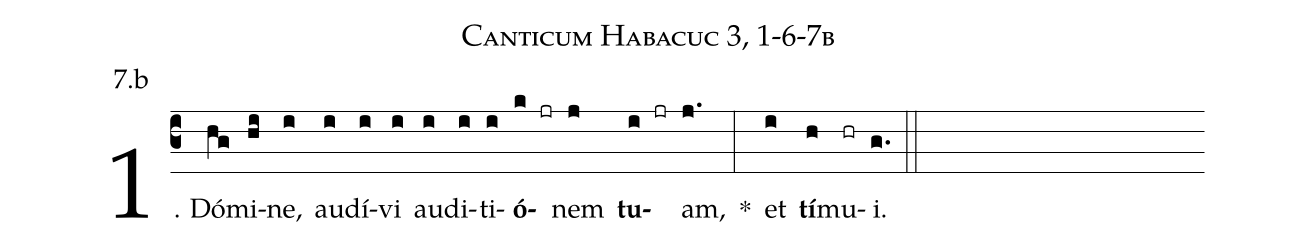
name: Canticum Habacuc 3, 1-6-7b;
annotation: 7.b;
%%
(c3)1. Dó(hg)mi(hi)ne,(i) au(i)dí(i)vi(i) au(i)di(i)ti(i)<b>ó</b>(k jr)nem(j) <b>tu</b>(i jr)am,(j.) *(:) et(i) <b>tí</b>(h)mu(hr)i.(g.) (::)
